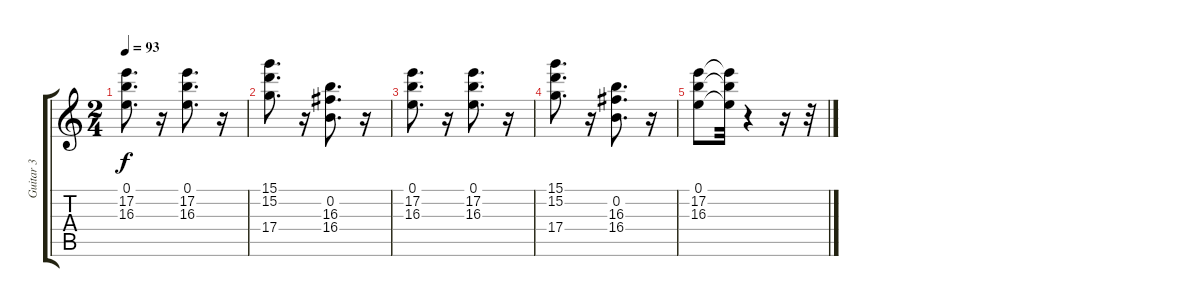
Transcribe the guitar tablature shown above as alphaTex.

\track ("Guitar 3" "Guitar 3") {instrument distortionguitar}
\staff {score tabs}
\tuning (E4 B3 G3 D3 A2 E2) {hide}
\ts (2 4)
\tempo 93
\clef g2
\ks c
(0.1 17.2 16.3).8{d dy f} r.16 (0.1 17.2 16.3).8{d} r.16 |
(15.1 15.2 17.4).8{d} r.16 (0.2 16.3 16.4).8{d} r.16 |
(0.1 17.2 16.3).8{d} r.16 (0.1 17.2 16.3).8{d} r.16 |
(15.1 15.2 17.4).8{d} r.16 (0.2 16.3 16.4).8{d} r.16 |
(0.1 17.2 16.3).8 (0.1{t} 17.2{t} 16.3{t}).32 r.4 r.16 r.32
